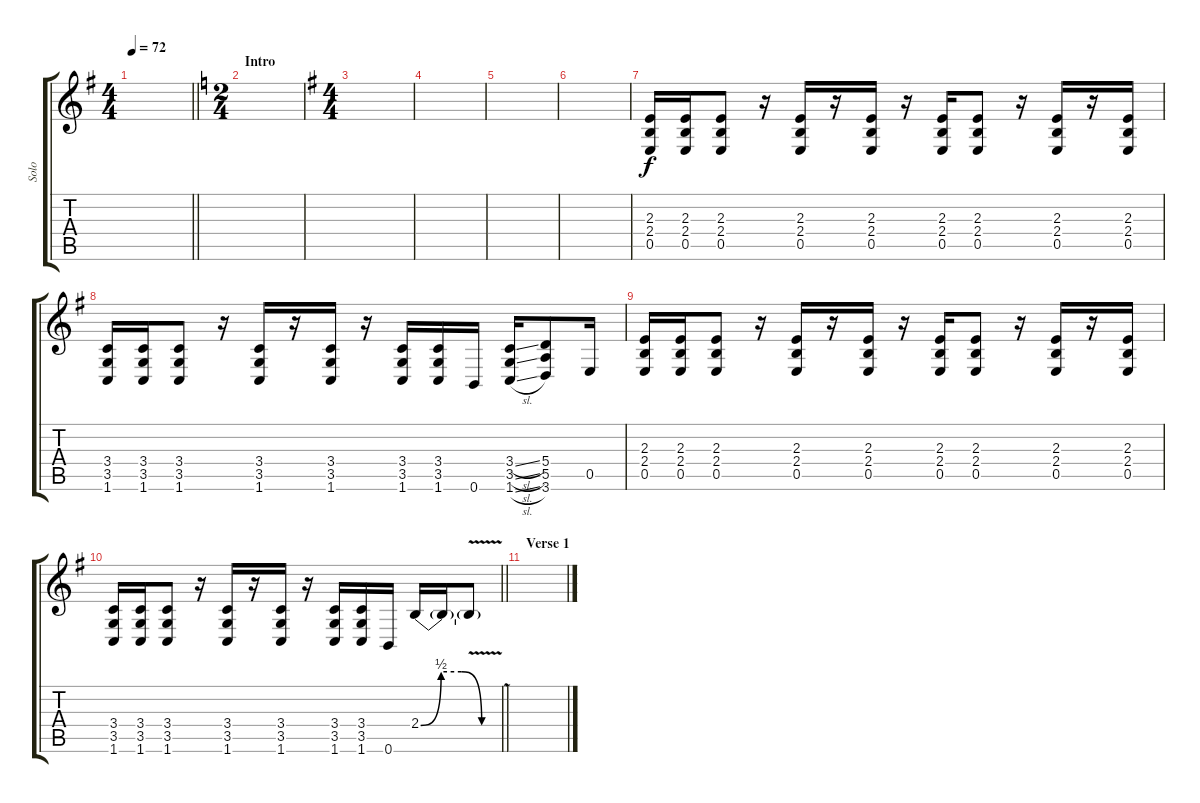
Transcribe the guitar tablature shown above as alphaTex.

\track ("Solo" "Solo") {instrument overdrivenguitar}
\staff {score tabs}
\tuning (B3 G3 D3 A2 E2 B1) {hide}
\ts (4 4)
\tempo 72
\clef g2
\barLineRight lightlight
\ks g
|
\ts (2 4)
\section ("" "Intro")
\ks c
|
\ts (4 4)
\ks g
|
|
|
|
(2.3 2.4 0.5).16{volume 14} (2.3 2.4 0.5).16 (2.3 2.4 0.5).8 r.16 (2.3 2.4 0.5).16 r.16 (2.3 2.4 0.5).16 r.16 (2.3 2.4 0.5).16 (2.3 2.4 0.5).8 r.16 (2.3 2.4 0.5).16 r.16 (2.3 2.4 0.5).16 |
(3.4 3.5 1.6).16 (3.4 3.5 1.6).16 (3.4 3.5 1.6).8 r.16 (3.4 3.5 1.6).16 r.16 (3.4 3.5 1.6).16 r.16 (3.4 3.5 1.6).16 (3.4 3.5 1.6).16 0.6.16 (3.4{sl} 3.5{sl} 1.6{sl}).16 (5.4 5.5 3.6).8 0.5.16 |
(2.3 2.4 0.5).16 (2.3 2.4 0.5).16 (2.3 2.4 0.5).8 r.16 (2.3 2.4 0.5).16 r.16 (2.3 2.4 0.5).16 r.16 (2.3 2.4 0.5).16 (2.3 2.4 0.5).8 r.16 (2.3 2.4 0.5).16 r.16 (2.3 2.4 0.5).16 |
\barLineRight lightlight
(3.4 3.5 1.6).16 (3.4 3.5 1.6).16 (3.4 3.5 1.6).8 r.16 (3.4 3.5 1.6).16 r.16 (3.4 3.5 1.6).16 r.16 (3.4 3.5 1.6).16 (3.4 3.5 1.6).16 0.6.16 2.4{be (custom 0 0 15 2 30 2 45 0 60 0)}.16 2.4{t}.16 2.4{v t}.8 |
\section ("" "Verse 1")
